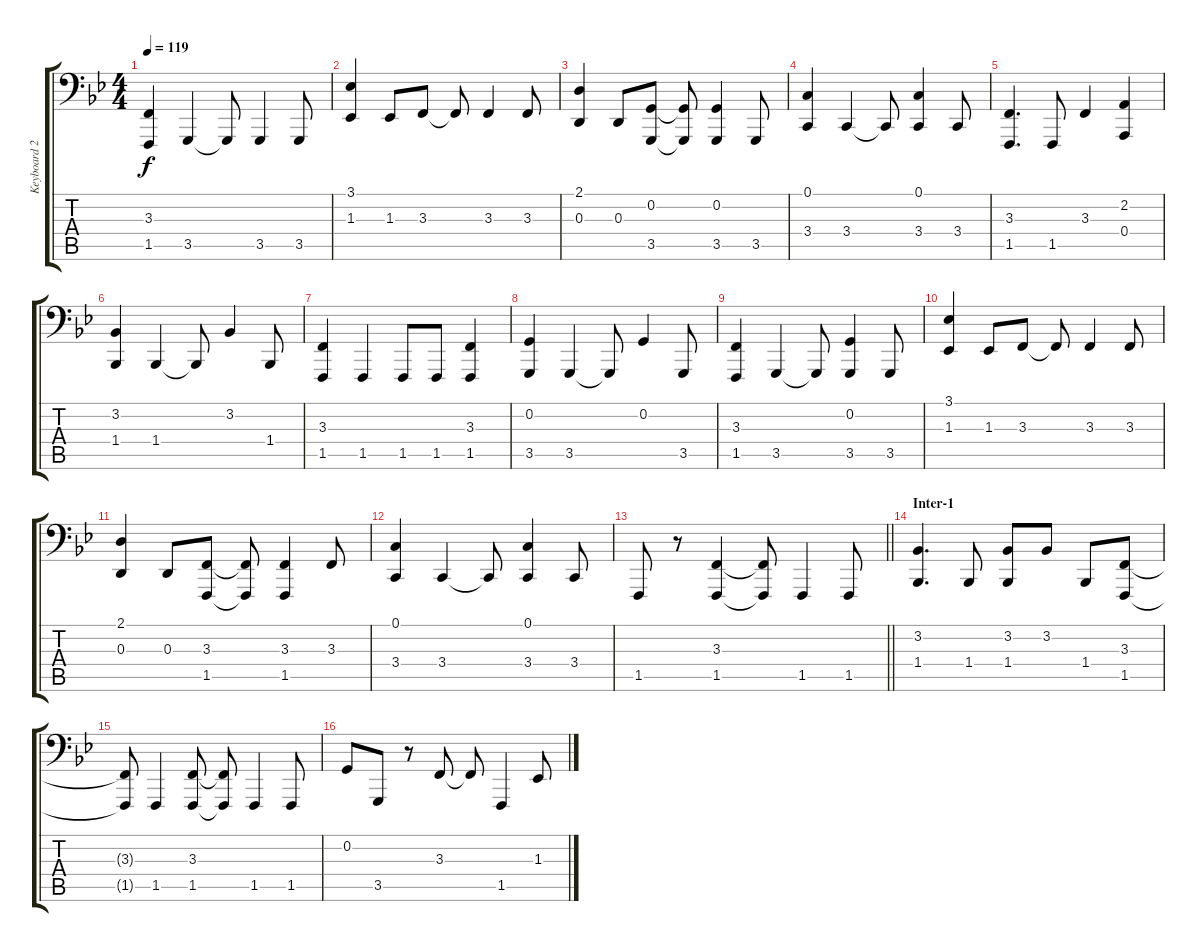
\track ("Keyboard 2" "Keyboard 2") {instrument brightacousticpiano}
\staff {score tabs}
\tuning (C3 G2 D2 A1 E1 B0) {hide}
\ts (4 4)
\tempo 119
\clef f4
\ks bb
(3.3 1.5).4{dy f} 3.5.4 3.5{t}.8 3.5.4 3.5.8 |
(3.1 1.3).4 1.3.8 3.3.8 3.3{t}.8 3.3.4 3.3.8 |
(2.1 0.3).4 0.3.8 (0.2 3.5).8 (0.2{t} 3.5{t}).8 (0.2 3.5).4 3.5.8 |
(0.1 3.4).4 3.4.4 3.4{t}.8 (0.1 3.4).4 3.4.8 |
(3.3 1.5).4{d} 1.5.8 3.3.4 (2.2 0.4).4 |
(3.2 1.4).4 1.4.4 1.4{t}.8 3.2.4 1.4.8 |
(3.3 1.5).4 1.5.4 1.5.8 1.5.8 (3.3 1.5).4 |
(0.2 3.5).4 3.5.4 3.5{t}.8 0.2.4 3.5.8 |
(3.3 1.5).4 3.5.4 3.5{t}.8 (0.2 3.5).4 3.5.8 |
(3.1 1.3).4 1.3.8 3.3.8 3.3{t}.8 3.3.4 3.3.8 |
(2.1 0.3).4 0.3.8 (3.3 1.5).8 (3.3{t} 1.5{t}).8 (3.3 1.5).4 3.3.8 |
(0.1 3.4).4 3.4.4 3.4{t}.8 (0.1 3.4).4 3.4.8 |
\barLineRight lightlight
1.5.8 r.8 (3.3 1.5).4 (3.3{t} 1.5{t}).8 1.5.4 1.5.8 |
\section ("" "Inter-1")
(3.2 1.4).4{d} 1.4.8 (3.2 1.4).8 3.2.8 1.4.8 (3.3 1.5).8 |
(3.3{t} 1.5{t}).8 1.5.4 (3.3 1.5).8 (3.3{t} 1.5{t}).8 1.5.4 1.5.8 |
0.2.8 3.5.8 r.8 3.3.8 3.3{t}.8 1.5.4 1.3.8
